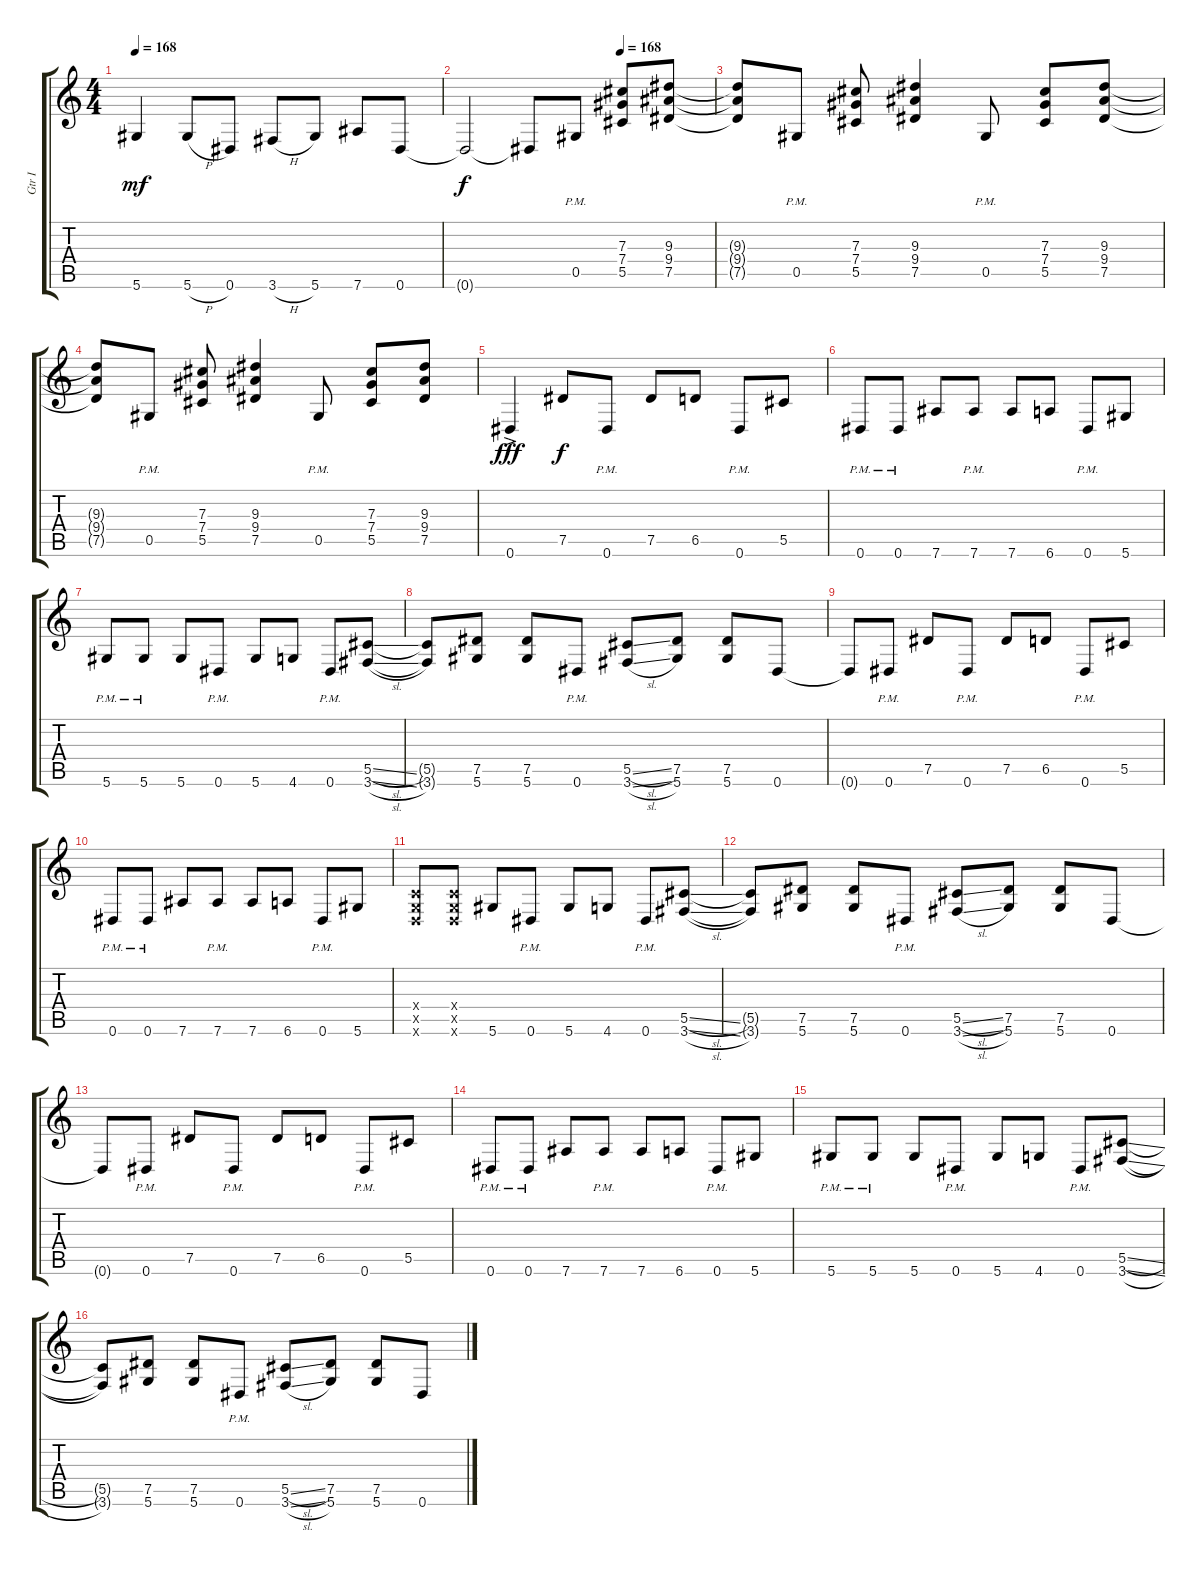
\track ("Gtr I" "Gtr I") {instrument distortionguitar}
\staff {score tabs}
\tuning (Eb4 Bb3 Gb3 Db3 Ab2 Eb2) {hide}
\ts (4 4)
\tempo 168
\clef g2
\ks c
5.6{t}.4{dy mf} 5.6{h}.8 0.6.8 3.6{h}.8 5.6.8 7.6.8 0.6.8 |
\tempo (168 0.625)
0.6{t}.2{dy f} 0.6{t}.8 0.5{pm}.8{instrument distortionguitar} (7.3 7.4 5.5).8 (9.3 9.4 7.5).8 |
(9.3{t} 9.4{t} 7.5{t}).8 0.5{pm}.8 (7.3 7.4 5.5).8 (9.3 9.4 7.5).4 0.5{pm}.8 (7.3 7.4 5.5).8 (9.3 9.4 7.5).8 |
(9.3{t} 9.4{t} 7.5{t}).8 0.5{pm}.8 (7.3 7.4 5.5).8 (9.3 9.4 7.5).4 0.5{pm}.8 (7.3 7.4 5.5).8 (9.3 9.4 7.5).8 |
0.6{ac}.4{dy fff} 7.5.8{dy f} 0.6{pm}.8 7.5.8 6.5.8 0.6{pm}.8 5.5.8 |
0.6{pm}.8 0.6{pm}.8 7.6.8 7.6{pm}.8 7.6.8 6.6.8 0.6{pm}.8 5.6.8 |
5.6{pm}.8 5.6{pm}.8 5.6.8 0.6{pm}.8 5.6.8 4.6.8 0.6{pm}.8 (5.5{sl} 3.6{sl}).8 |
(5.5{t} 3.6{t}).8 (7.5 5.6).8 (7.5 5.6).8 0.6{pm}.8 (5.5{sl} 3.6{sl}).8 (7.5 5.6).8 (7.5 5.6).8 0.6.8 |
0.6{t}.8 0.6{pm}.8 7.5.8 0.6{pm}.8 7.5.8 6.5.8 0.6{pm}.8 5.5.8 |
0.6{pm}.8 0.6{pm}.8 7.6.8 7.6{pm}.8 7.6.8 6.6.8 0.6{pm}.8 5.6.8 |
(-1.4{x} -1.5{x} -1.6{x}).8 (-1.4{x} -1.5{x} -1.6{x}).8 5.6.8 0.6{pm}.8 5.6.8 4.6.8 0.6{pm}.8 (5.5{sl} 3.6{sl}).8 |
(5.5{t} 3.6{t}).8 (7.5 5.6).8 (7.5 5.6).8 0.6{pm}.8 (5.5{sl} 3.6{sl}).8 (7.5 5.6).8 (7.5 5.6).8 0.6.8 |
0.6{t}.8 0.6{pm}.8 7.5.8 0.6{pm}.8 7.5.8 6.5.8 0.6{pm}.8 5.5.8 |
0.6{pm}.8 0.6{pm}.8 7.6.8 7.6{pm}.8 7.6.8 6.6.8 0.6{pm}.8 5.6.8 |
5.6{pm}.8 5.6{pm}.8 5.6.8 0.6{pm}.8 5.6.8 4.6.8 0.6{pm}.8 (5.5{sl} 3.6{sl}).8 |
(5.5{t} 3.6{t}).8 (7.5 5.6).8 (7.5 5.6).8 0.6{pm}.8 (5.5{sl} 3.6{sl}).8 (7.5 5.6).8 (7.5 5.6).8 0.6.8
